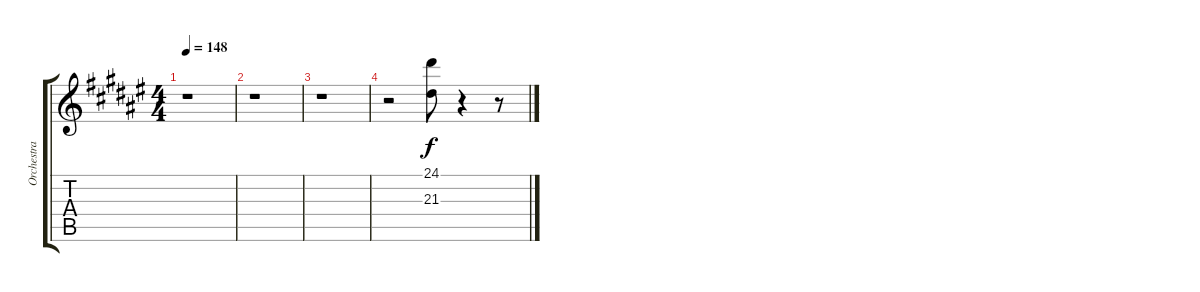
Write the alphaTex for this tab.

\track ("Orchestra" "Orchestra") {instrument orchestrahit}
\staff {score tabs}
\tuning (Eb4 Bb3 Gb3 Db3 Ab2 Eb2) {hide}
\ts (4 4)
\tempo 148
\clef g2
\ks d#minor
r.1{dy f} |
r.1 |
r.1 |
r.2 (24.1 21.3).8 r.4 r.8
